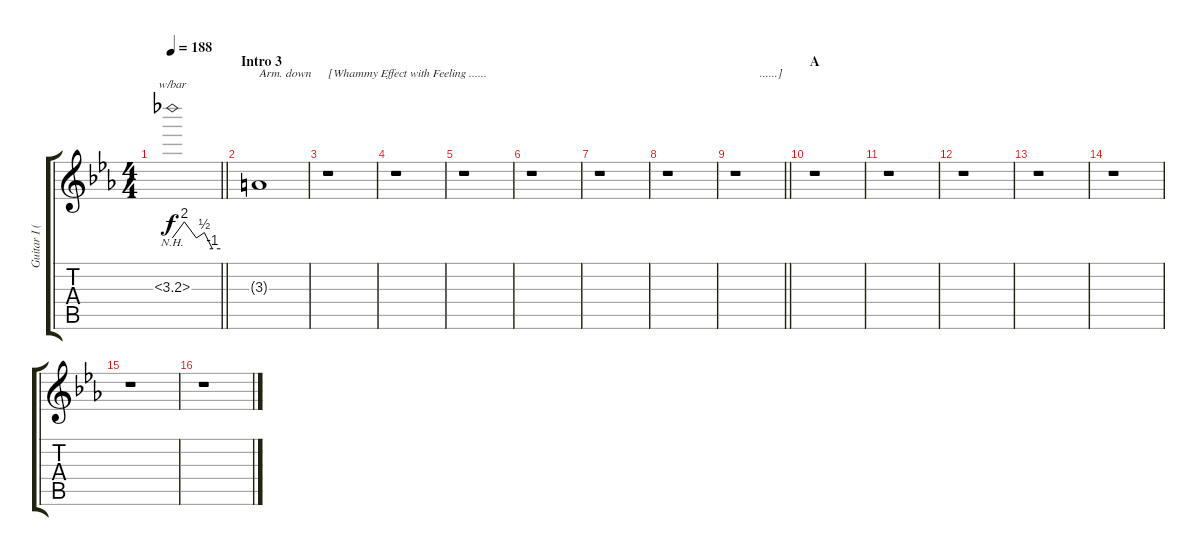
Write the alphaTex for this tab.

\track ("Guitar I (Sakito)" "Guitar I (") {instrument distortionguitar}
\staff {score tabs}
\tuning (Eb4 Bb3 Gb3 Db3 Ab2 Eb2) {hide}
\ts (4 4)
\tempo 188
\clef g2
\barLineRight lightlight
\ks eb
3.3{nh}.1{tbe (custom default 0 0 15 8 30 0 40 2 50 -4 60 -4) dy f instrument guitarharmonics} |
\section ("" "Intro 3")
3.3{t}.1{txt "Arm. down"} |
r.1{txt "[Whammy Effect with Feeling ......"} |
r.1 |
r.1 |
r.1 |
r.1 |
r.1 |
\barLineRight lightlight
r.1{txt "        ......]"} |
\section ("" "A")
r.1 |
r.1 |
r.1 |
r.1 |
r.1 |
r.1 |
r.1
